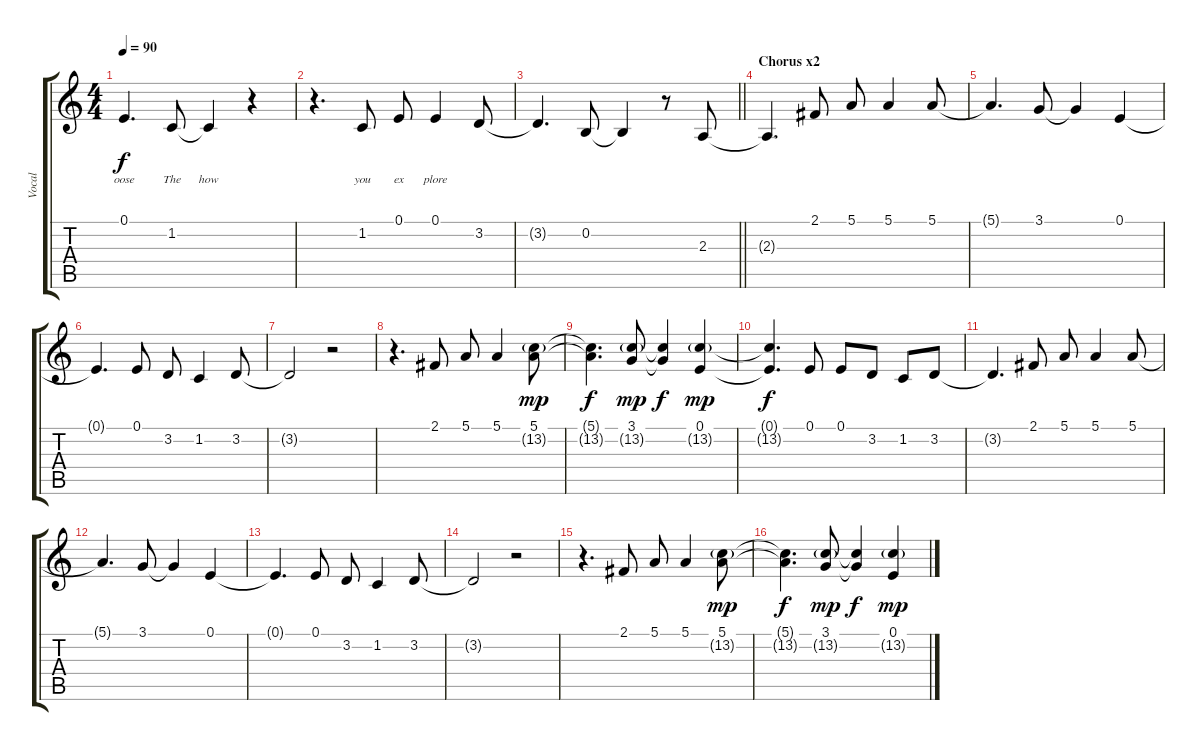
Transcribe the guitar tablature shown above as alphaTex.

\track ("Vocal" "Vocal") {instrument acousticgrandpiano}
\staff {score tabs}
\tuning (E4 B3 G3 D3 A2 E2) {hide}
\ts (4 4)
\tempo 90
\clef g2
\ks c
0.1{t}.4{d lyrics (0 "oose") lyrics (1 "") lyrics (2 "") lyrics (3 "") lyrics (4 "") dy f} 1.2.8{lyrics (0 "The") lyrics (1 "") lyrics (2 "") lyrics (3 "") lyrics (4 "")} 1.2{t}.4{lyrics (0 "how") lyrics (1 "") lyrics (2 "") lyrics (3 "") lyrics (4 "")} r.4 |
r.4{d} 1.2.8{lyrics (0 "you") lyrics (1 "") lyrics (2 "") lyrics (3 "") lyrics (4 "")} 0.1.8{lyrics (0 "ex") lyrics (1 "") lyrics (2 "") lyrics (3 "") lyrics (4 "")} 0.1.4{lyrics (0 "plore") lyrics (1 "") lyrics (2 "") lyrics (3 "") lyrics (4 "")} 3.2.8 |
\barLineRight lightlight
3.2{t}.4{d} 0.2.8 0.2{t}.4 r.8 2.3.8 |
\section ("" "Chorus x2")
2.3{t}.4{d} 2.1.8 5.1.8 5.1.4 5.1.8 |
5.1{t}.4{d} 3.1.8 3.1{t}.4 0.1.4 |
0.1{t}.4{d} 0.1.8 3.2.8 1.2.4 3.2.8 |
3.2{t}.2 r.2 |
r.4{d} 2.1.8 5.1.8 5.1.4 (5.1 13.2{g}).8{dy mp} |
(5.1{t} 13.2{t}).4{d dy f} (3.1 13.2{g}).8{dy mp} (3.1{t} 13.2{t}).4{dy f} (0.1 13.2{g}).4{dy mp} |
(0.1{t} 13.2{t}).4{d dy f} 0.1.8 0.1.8 3.2.8 1.2.8 3.2.8 |
3.2{t}.4{d} 2.1.8 5.1.8 5.1.4 5.1.8 |
5.1{t}.4{d} 3.1.8 3.1{t}.4 0.1.4 |
0.1{t}.4{d} 0.1.8 3.2.8 1.2.4 3.2.8 |
3.2{t}.2 r.2 |
r.4{d} 2.1.8 5.1.8 5.1.4 (5.1 13.2{g}).8{dy mp} |
(5.1{t} 13.2{t}).4{d dy f} (3.1 13.2{g}).8{dy mp} (3.1{t} 13.2{t}).4{dy f} (0.1 13.2{g}).4{dy mp}
